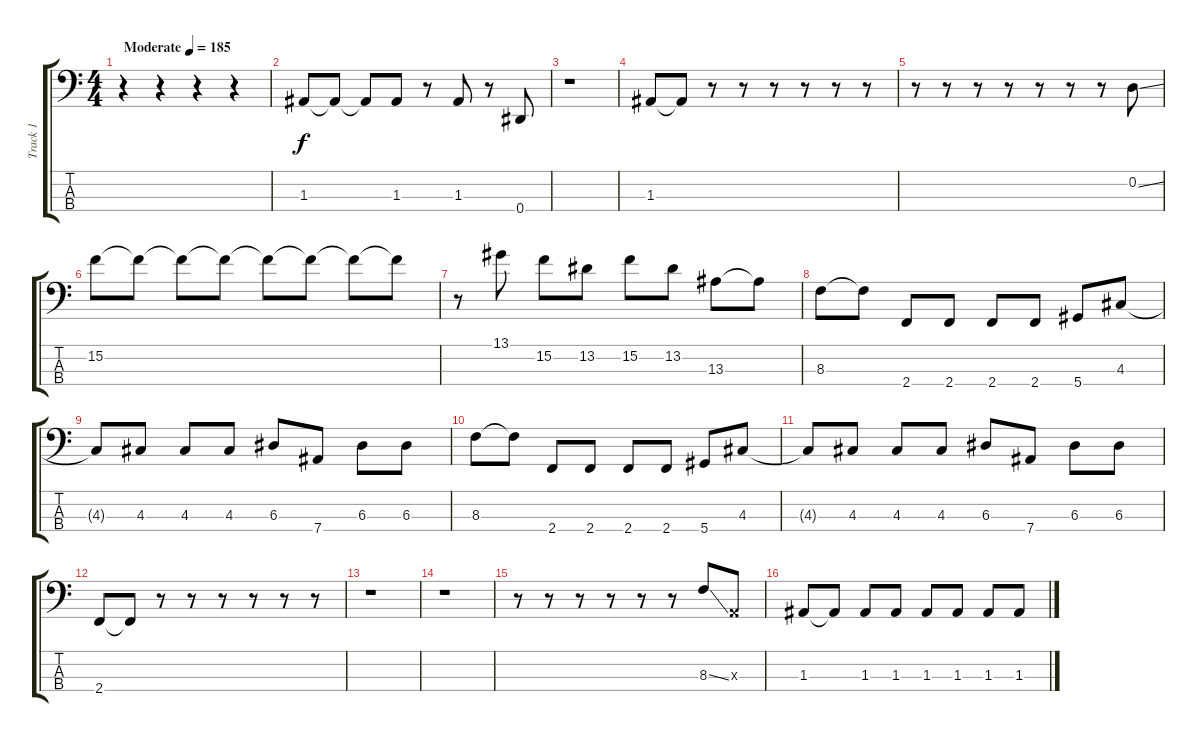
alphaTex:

\track ("Track 1" "Track 1") {instrument electricbassfinger}
\staff {score tabs}
\tuning (G2 D2 A1 Eb1) {hide}
\ts (4 4)
\tempo (185 "Moderate")
\clef f4
\ks c
r.4{dy f instrument electricbassfinger} r.4 r.4 r.4 |
1.3.8 1.3{t}.8 1.3{t}.8 1.3.8 r.8 1.3.8 r.8 0.4.8 |
r.1 |
1.3.8 1.3{t}.8 r.8 r.8 r.8 r.8 r.8 r.8 |
r.8 r.8 r.8 r.8 r.8 r.8 r.8 0.2{ss}.8 |
15.2.8 15.2{t}.8 15.2{t}.8 15.2{t}.8 15.2{t}.8 15.2{t}.8 15.2{t}.8 15.2{t}.8 |
r.8 13.1.8 15.2.8 13.2.8 15.2.8 13.2.8 13.3.8 13.3{t}.8 |
8.3.8 8.3{t}.8 2.4.8 2.4.8 2.4.8 2.4.8 5.4.8 4.3.8 |
4.3{t}.8 4.3.8 4.3.8 4.3.8 6.3.8 7.4.8 6.3.8 6.3.8 |
8.3.8 8.3{t}.8 2.4.8 2.4.8 2.4.8 2.4.8 5.4.8 4.3.8 |
4.3{t}.8 4.3.8 4.3.8 4.3.8 6.3.8 7.4.8 6.3.8 6.3.8 |
2.4.8 2.4{t}.8 r.8 r.8 r.8 r.8 r.8 r.8 |
r.1 |
r.1 |
r.8 r.8 r.8 r.8 r.8 r.8 8.3{ss}.8 0.3{x}.8 |
1.3.8 1.3{t}.8 1.3.8 1.3.8 1.3.8 1.3.8 1.3.8 1.3.8
